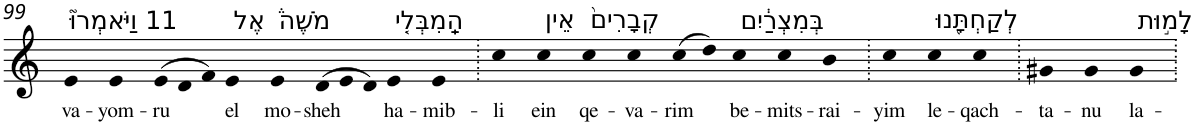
**kern	**text
*part1	*part1
*staff1	*staff1
*I"Piano	*
*I'Pno	*
!!LO:PB:g=z
*clefG2	*
*k[]	*
=99	=99
!LO:TX:a:t=11 וַיֹּאמְרוּ֮	!
!	!LO:LY:b
4e	va-
!	!LO:LY:b
4e	-yom-
!	!LO:LY:b
(>12e	-ru
12d	.
12f)	.
!LO:TX:a:t=אֶל	!
!	!LO:LY:b
4e	el
!LO:TX:a:t=מֹשֶׁה֒	!
!	!LO:LY:b
4e	mo-
!	!LO:LY:b
(>12d	-sheh
12e	.
12d)	.
!LO:TX:a:t=הַֽמִבְּלִ֤י	!
!	!LO:LY:b
4e	ha-
!	!LO:LY:b
4e	-mib-
=100.	=100.
!	!LO:LY:b
4cc	-li
!LO:TX:a:t=אֵין	!
!	!LO:LY:b
4cc	ein
!LO:TX:a:t=קְבָרִים֙	!
!	!LO:LY:b
4cc	qe-
!	!LO:LY:b
4cc	-va-
!	!LO:LY:b
(>8cc	-rim
8dd)	.
!LO:TX:a:t=בְּמִצְרַ֔יִם	!
!	!LO:LY:b
4cc	be-
!	!LO:LY:b
4cc	-mits-
!	!LO:LY:b
4b	-rai-
=101.	=101.
!	!LO:LY:b
4cc	-yim
!LO:TX:a:t=לְקַחְתָּ֖נוּ	!
!	!LO:LY:b
4cc	le-
!	!LO:LY:b
4cc	-qach-
=102.	=102.
!	!LO:LY:b
4g#X	-ta-
!	!LO:LY:b
4g#	-nu
!LO:TX:a:t=לָמ֣וּת	!
!	!LO:LY:b
4g#	la-
=.	=.
*-	*-
